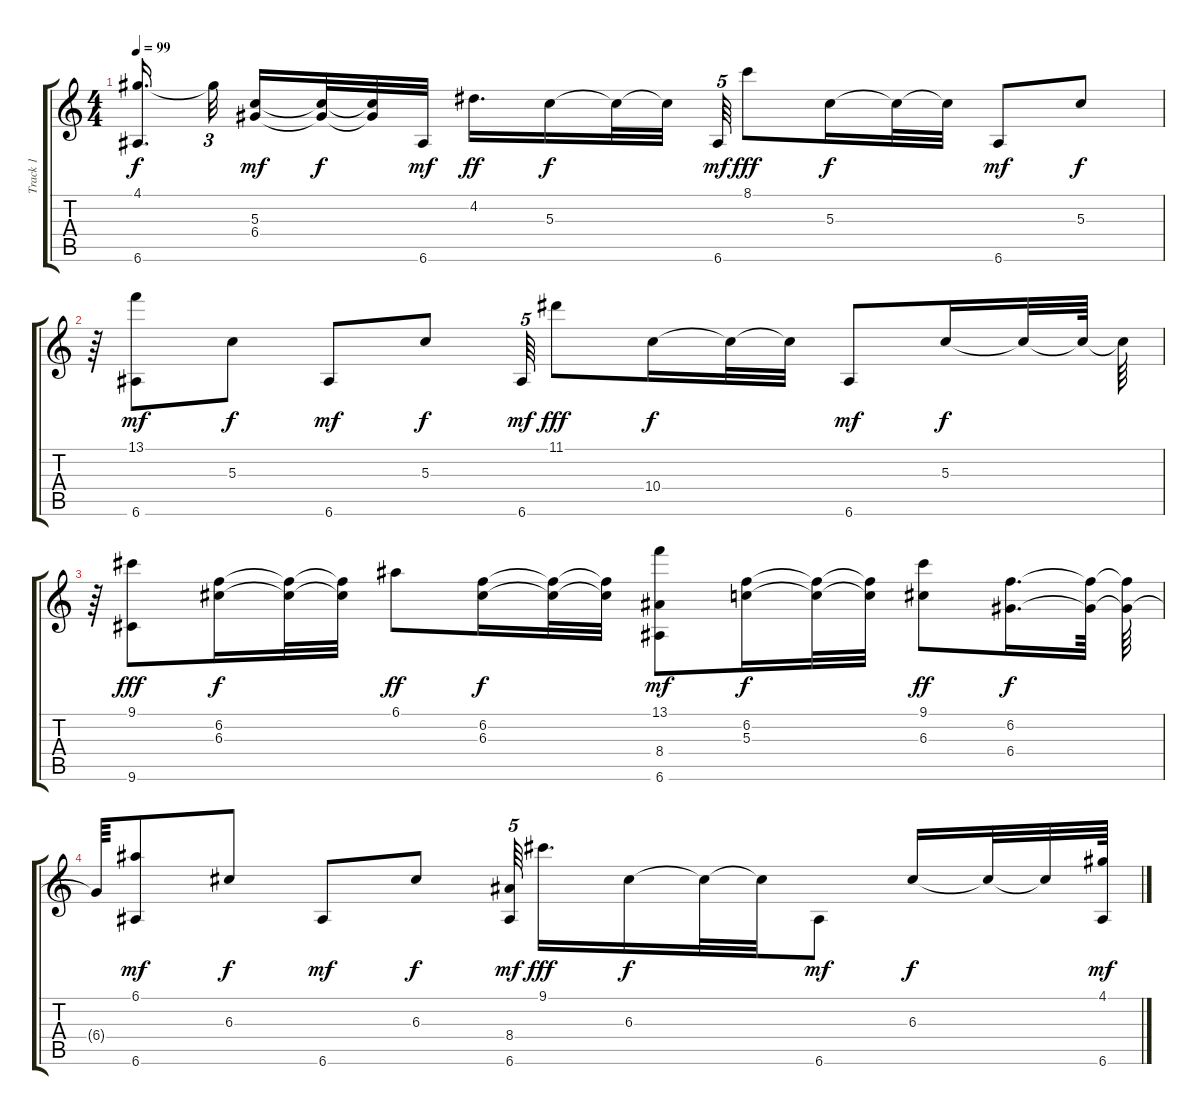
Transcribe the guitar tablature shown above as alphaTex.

\track ("Track 1" "Track 1") {instrument acousticguitarsteel}
\staff {score tabs}
\tuning (E4 B3 G3 D3 A2 E2) {hide}
\ts (4 4)
\tempo 99
\clef g2
\ks c
(4.1{t} 6.6{t}).16{d dy f beam splitsecondary} 4.1{t}.32{tu (3 2) beam splitsecondary} (5.3 6.4).16{dy mf} (5.3{t} 6.4{t}).32{dy f} (5.3{t} 6.4{t}).32 6.6.32{dy mf} 4.2.16{d dy ff} 5.3.16{dy f} 5.3{t}.32 5.3{t}.32{beam splitsecondary} 6.6.64{tu (5 4) dy mf} 8.1.8{dy fff} 5.3.16{dy f} 5.3{t}.32 5.3{t}.32 6.6.8{dy mf} 5.3.8{dy f} |
r.64 (13.1 6.6).8{dy mf} 5.3.8{dy f} 6.6.8{dy mf} 5.3.8{dy f} 6.6.64{tu (5 4) dy mf} 11.1.8{dy fff} 10.4.16{dy f} 10.4{t}.32 10.4{t}.32 6.6.8{dy mf} 5.3.16{dy f} 5.3{t}.32 5.3{t}.64 5.3{t}.64 |
r.64 (9.1 9.6).8{dy fff} (6.2 6.3).16{dy f} (6.2{t} 6.3{t}).32 (6.2{t} 6.3{t}).32 6.1.8{dy ff} (6.2 6.3).16{dy f} (6.2{t} 6.3{t}).32 (6.2{t} 6.3{t}).32 (13.1 8.4 6.6).8{dy mf} (6.2 5.3).16{dy f} (6.2{t} 5.3{t}).32 (6.2{t} 5.3{t}).32 (9.1 6.3).8{dy ff} (6.2 6.4).16{d dy f} (6.2{t} 6.4{t}).64 (6.2{t} 6.4{t}).64 |
6.4{t}.64 (6.1 6.6).8{dy mf} 6.3.8{dy f} 6.6.8{dy mf} 6.3.8{dy f} (8.4 6.6).64{tu (5 4) dy mf beam splitsecondary} 9.1.16{d dy fff} 6.3.16{dy f} 6.3{t}.32 6.3{t}.32 6.6.8{dy mf} 6.3.16{dy f} 6.3{t}.32 6.3{t}.32 (4.1 6.6).64{dy mf}
